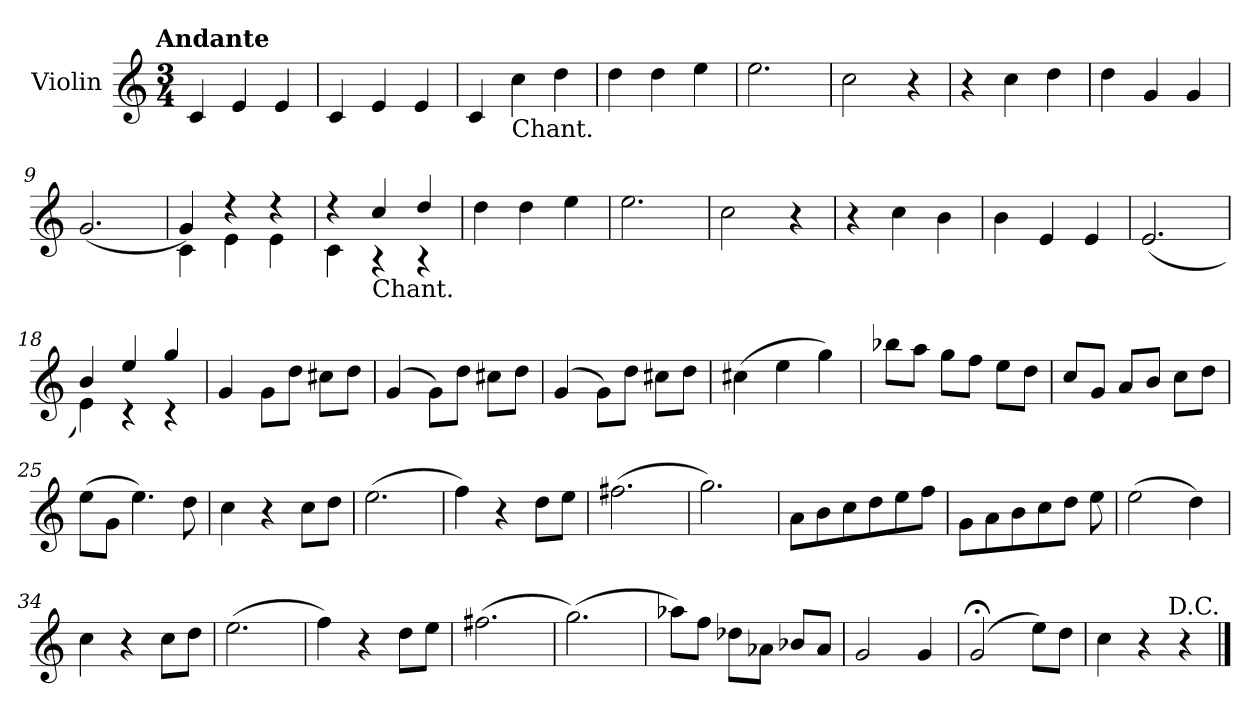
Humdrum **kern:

**kern
*part1
*staff1
*I"Violin
*I'Vln.
*clefG2
*k[]
!!LO:TX:omd:t=Andante
*M3/4
*MM92
=1
4c/
4e/
4e/
=2
4c/
4e/
4e/
=3
4c/
!LO:TX:b:t=Chant.
4cc\
4dd\
=4
4dd\
4dd\
4ee\
=5
2.ee\
=6
2cc\
4r
=7
4r
4cc\
4dd\
=8
4dd\
4g/
4g/
=9
(>2.g/
=10
*^
4g/)	4c\
4r	4e\
4r	4e\
!!LO:LB:g=z	!!
=11	=11
4r	4c\
!LO:TX:b:t=Chant.	!
4cc/	4r
4dd/	4r
*v	*v
=12
4dd\
4dd\
4ee\
=13
2.ee\
=14
2cc\
4r
=15
4r
4cc\
4b\
=16
4b\
4e/
4e/
=17
(<2.e/
=18
*^
4b/	4e\)
4ee/	4r
4gg/	4r
*v	*v
=19
4g/
8g\L
8dd\J
8cc#X\L
8dd\J
!!LO:LB:g=z
=20
(>4g/
8g\L)
8dd\J
8cc#X\L
8dd\J
=21
(>4g/
8g\L)
8dd\J
8cc#X\L
8dd\J
=22
(>4cc#X\
4ee\
4gg\)
=23
8bb-X\L
8aa\J
8gg\L
8ff\J
8ee\L
8dd\J
=24
8cc/L
8g/J
8a/L
8b/J
8cc\L
8dd\J
=25
(>8ee\L
8g\J
4.ee\)
8dd\
=26
4cc\
4r
8cc\L
8dd\J
!!LO:LB:g=z
=27
(>2.ee\
=28
4ff\)
4r
8dd\L
8ee\J
=29
(>2.ff#X\
=30
2.gg\)
=31
8a\L
8b\
8cc\
8dd\
8ee\
8ff\J
=32
8g\L
8a\
8b\
8cc\
8dd\J
8ee\
=33
(>2ee\
4dd\)
=34
4cc\
4r
8cc\L
8dd\J
=35
(>2.ee\
!!LO:LB:g=z
=36
4ff\)
4r
8dd\L
8ee\J
=37
(>2.ff#X\
=38
(>2.gg\)
=39
8aa-X\L)
8ff\J
8dd-X\L
8a-X\J
8b-X/L
8a-/J
=40
2g/
4g/
=41
(>2g;</
8ee\L)
8dd\J
=42
4cc\
4r
4r
!LO:TX:a:rj:t=D.C.
==
*-
